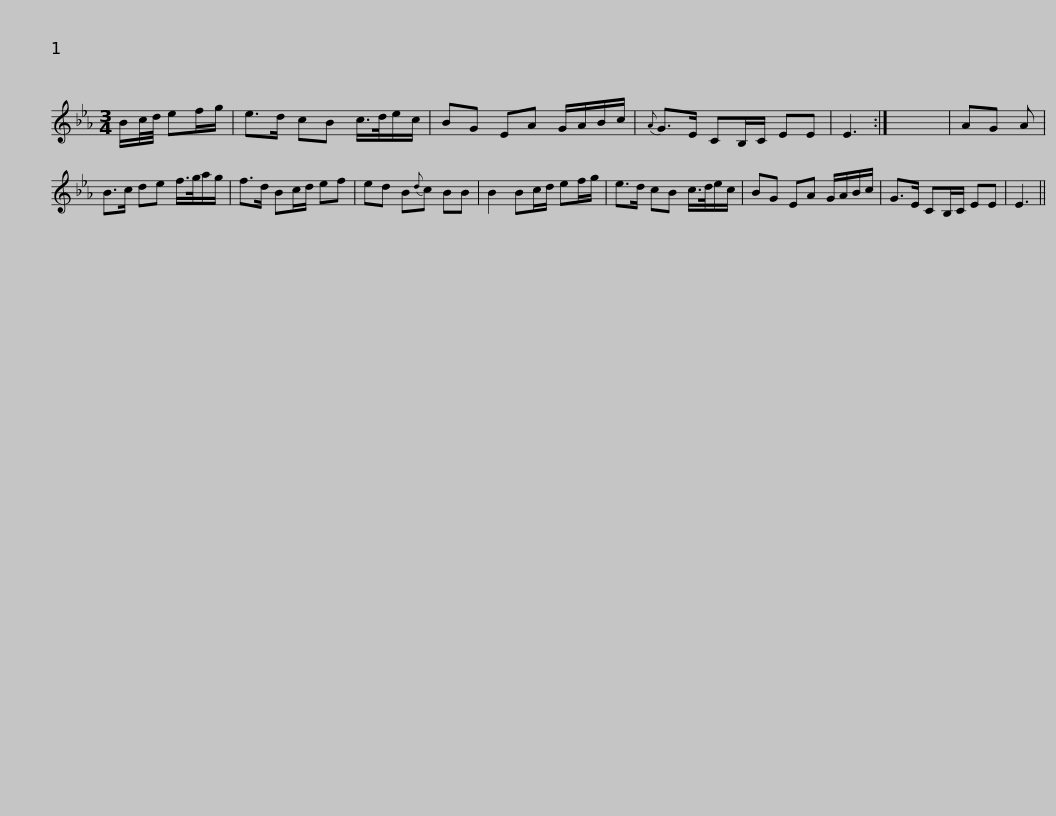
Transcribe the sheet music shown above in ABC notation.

X:1
L:1/8
M:3/4
I:linebreak $
K:Eb
V:1 treble
V:1
 B/c/4d/4 ef/g/ | e>d cB c/>d/e/c/ | BG EA G/A/B/c/ |{A} G>E CB,/C/ EE | E3 :| %5
 x6 | AG A |$ B>c de f/>g/a/g/ | f>d Bc/d/ ef | ed B{d}c BB | %10
 B2 Bc/d/ ef/g/ | e>d cB c/>d/e/c/ |$ BG EA G/A/B/c/ | G>E CB,/C/ EE | E3 || %15
